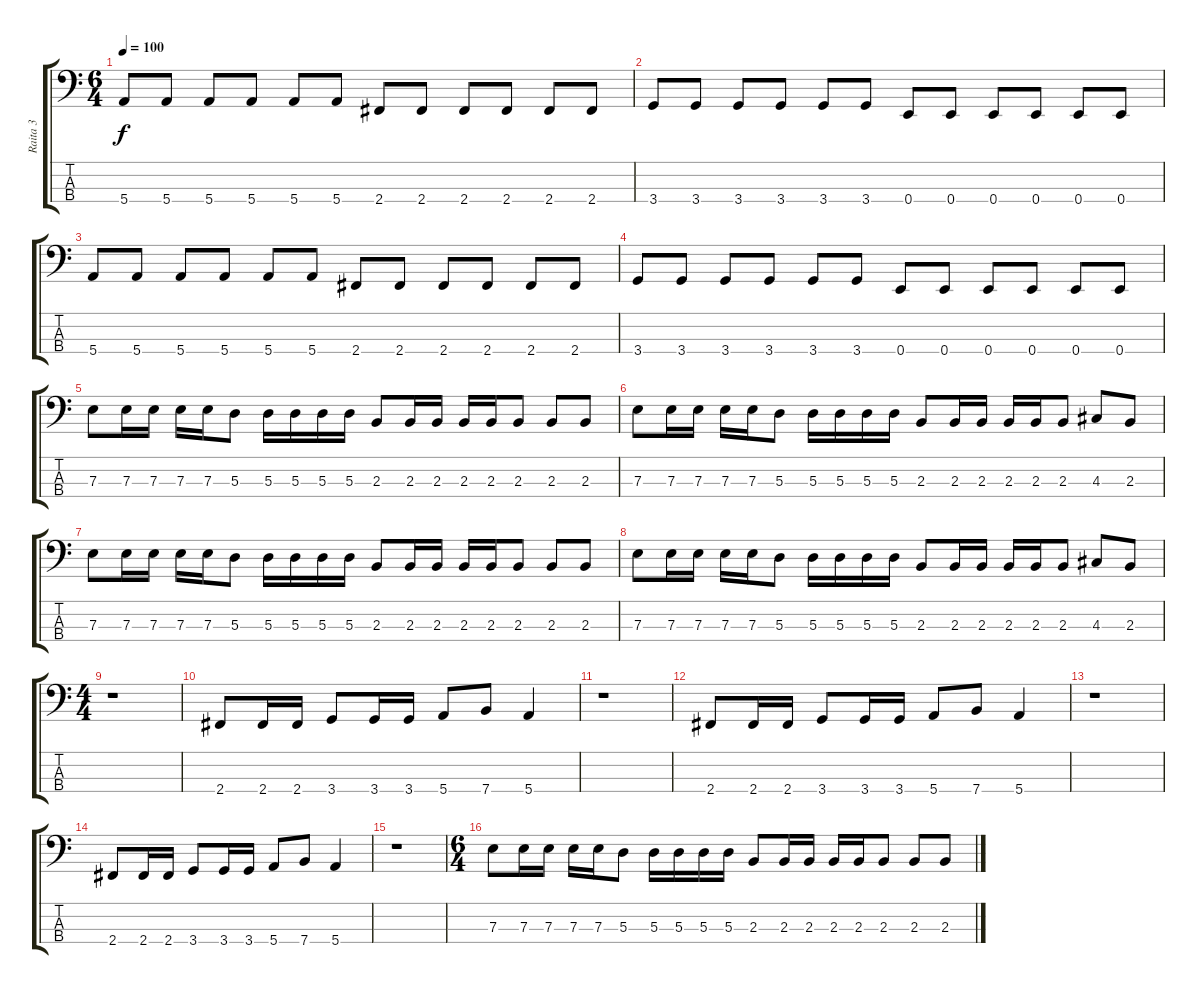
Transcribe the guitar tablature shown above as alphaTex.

\track ("Raita 3" "Raita 3") {instrument acousticbass}
\staff {score tabs}
\tuning (G2 D2 A1 E1) {hide}
\ts (6 4)
\tempo 100
\clef f4
\ks c
5.4.8{dy f} 5.4.8 5.4.8 5.4.8 5.4.8 5.4.8 2.4.8 2.4.8 2.4.8 2.4.8 2.4.8 2.4.8 |
3.4.8 3.4.8 3.4.8 3.4.8 3.4.8 3.4.8 0.4.8 0.4.8 0.4.8 0.4.8 0.4.8 0.4.8 |
5.4.8 5.4.8 5.4.8 5.4.8 5.4.8 5.4.8 2.4.8 2.4.8 2.4.8 2.4.8 2.4.8 2.4.8 |
3.4.8 3.4.8 3.4.8 3.4.8 3.4.8 3.4.8 0.4.8 0.4.8 0.4.8 0.4.8 0.4.8 0.4.8 |
7.3.8 7.3.16 7.3.16 7.3.16 7.3.16 5.3.8 5.3.16 5.3.16 5.3.16 5.3.16 2.3.8 2.3.16 2.3.16 2.3.16 2.3.16 2.3.8 2.3.8 2.3.8 |
7.3.8 7.3.16 7.3.16 7.3.16 7.3.16 5.3.8 5.3.16 5.3.16 5.3.16 5.3.16 2.3.8 2.3.16 2.3.16 2.3.16 2.3.16 2.3.8 4.3.8 2.3.8 |
7.3.8 7.3.16 7.3.16 7.3.16 7.3.16 5.3.8 5.3.16 5.3.16 5.3.16 5.3.16 2.3.8 2.3.16 2.3.16 2.3.16 2.3.16 2.3.8 2.3.8 2.3.8 |
7.3.8 7.3.16 7.3.16 7.3.16 7.3.16 5.3.8 5.3.16 5.3.16 5.3.16 5.3.16 2.3.8 2.3.16 2.3.16 2.3.16 2.3.16 2.3.8 4.3.8 2.3.8 |
\ts (4 4)
r.1{volume 16} |
2.4.8 2.4.16 2.4.16 3.4.8 3.4.16 3.4.16 5.4.8 7.4.8 5.4.4 |
r.1 |
2.4.8 2.4.16 2.4.16 3.4.8 3.4.16 3.4.16 5.4.8 7.4.8 5.4.4 |
r.1 |
2.4.8 2.4.16 2.4.16 3.4.8 3.4.16 3.4.16 5.4.8 7.4.8 5.4.4 |
r.1 |
\ts (6 4)
7.3.8 7.3.16 7.3.16 7.3.16 7.3.16 5.3.8 5.3.16 5.3.16 5.3.16 5.3.16 2.3.8 2.3.16 2.3.16 2.3.16 2.3.16 2.3.8 2.3.8 2.3.8
